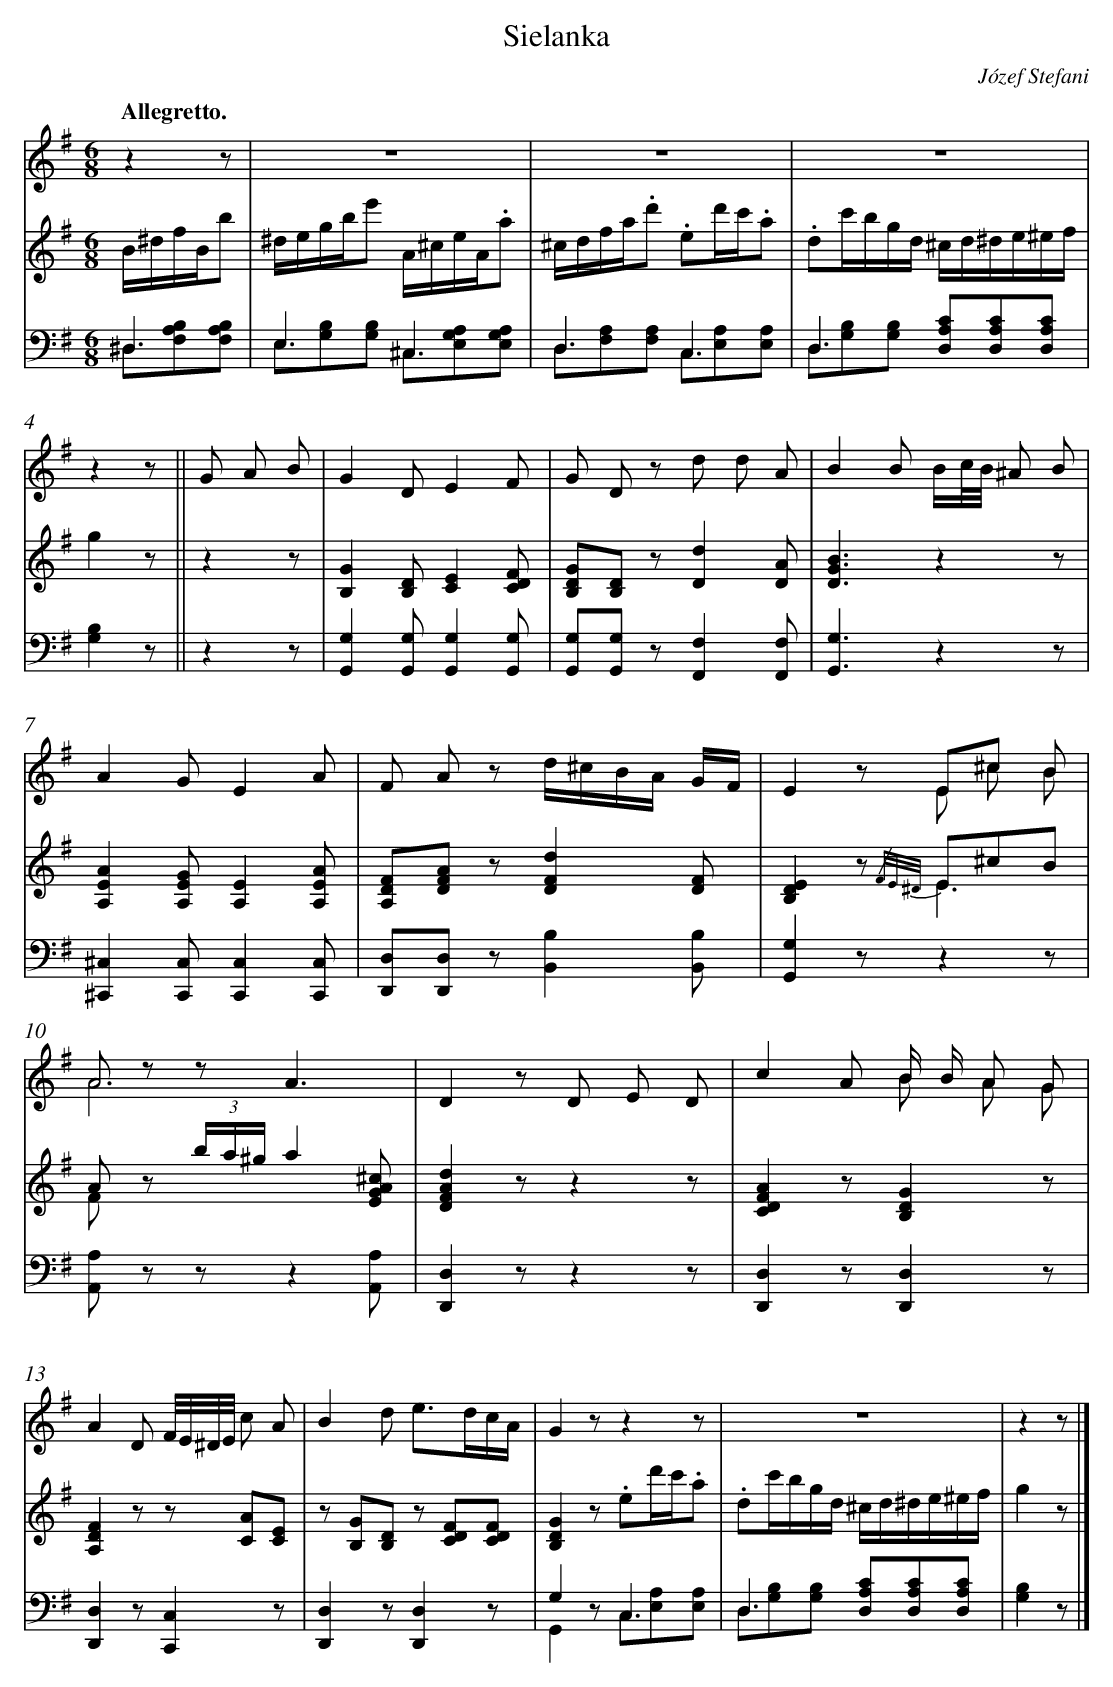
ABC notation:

X:1
T: Sielanka
C: Józef Stefani
L: 1/8
M: 6/8
Q: "Allegretto."
V: 1 clef=treble
V: 2 clef=treble
V: 3 clef=bass
K: G
[V:1] z2z [I:setbarnb 1]|
[V:2] B/^d/f/B/b |
[V:3] ^D,3 & ^D,[B,A,F,][B,A,F,] |
[V:1] z6 |
[V:2] ^d/e/g/b/e' A/^c/e/A/.a |
[V:3] E,3^C,3 & E,[B,G,][B,G,] ^C,[A,G,E,][A,G,E,] |
[V:1] z6 |
[V:2] ^c/d/f/a/.d' .ed'/c'/.a |
[V:3] D,3C,3 & D,[A,F,][A,F,] C,[A,E,][A,E,] |
[V:1] z6 |
[V:2] .dc'/b/g/d/ ^c/d/^d/e/^e/f/ |
[V:3] D,2>[C2A,2D,2][CA,D,][CA,D,] & D,[B,G,][B,G,] xx2 |
[V:1] z2z [I:setbarnb 4]||
[V:2] g2z ||
[V:3] [B,2G,2]z ||
[V:1] G A B |
[V:2] z2z |
[V:3] z2z |
[V:1] G2DE2F |
[V:2] [G2B,2][DB,][E2C2][FDC] |
[V:3] [G,2G,,2][G,G,,][G,2G,,2][G,G,,] |
[V:1] G D z d d A |
[V:2] [GDB,][DB,] z[d2D2][AD] |
[V:3] [G,G,,][G,G,,] z[F,2F,,2][F,F,,] |
[V:1] B2B B/c//B// ^A B |
[V:2] [B3G3D3]z2z |
[V:3] [G,3G,,3]z2z |
[V:1] A2GE2A |
[V:2] [A2E2A,2][GEA,][E2A,2][AEA,] |
[V:3] [^C,2^C,,2][C,C,,][C,2C,,2][C,C,,] |
[V:1] F A z d/^c/B/A/ G/F/ |
[V:2] [FDA,][AFD] z[d2F2D2][FD] |
[V:3] [D,D,,][D,D,,] z[B,2B,,2][B,B,,] |
[V:1] E2z E^c B & x2x E ^c B |
[V:2] [E2D2B,2]z {/F/E/^D/} E^cB & x2xE3 |
[V:3] [G,2G,,2]zz2z |
[V:1] A z zA3 & A6 |
[V:2] A z (3b/a/^g/a2[^cAGE] & F xx4 |
[V:3] [A,A,,] z zz2[A,A,,] |
[V:1] D2z D E D |
[V:2] [d2A2F2D2]zz2z |
[V:3] [D,2D,,2]zz2z |
[V:1] c2A B/ B/ A G & x2x B A G |
[V:2] [A2F2D2C2]z[G2D2B,2]z |
[V:3] [D,2D,,2]z[D,2D,,2]z |
[V:1] A2D F//E//^D//E// c A |
[V:2] [F2D2A,2]z z [AC][EC] |
[V:3] [D,2D,,2]z[C,2C,,2]z |
[V:1] B2d e>dc/A/ |
[V:2] z [GB,][DB,] z [FDC][FDC] |
[V:3] [D,2D,,2]z[D,2D,,2]z |
[V:1] G2zz2z |
[V:2] [G2D2B,2]z .ed'/c'/.a |
[V:3] G,2zC,3 & G,,2x C,[A,E,][A,E,] |
[V:1] z6 |
[V:2] .dc'/b/g/d/ ^c/d/^d/e/^e/f/ |
[V:3] D,2>[C2A,2D,2][CA,D,][CA,D,] & D,[B,G,][B,G,] xx2 |
[V:1] z2z |]
[V:2] g2z |]
[V:3] [B,2G,2]z |]
